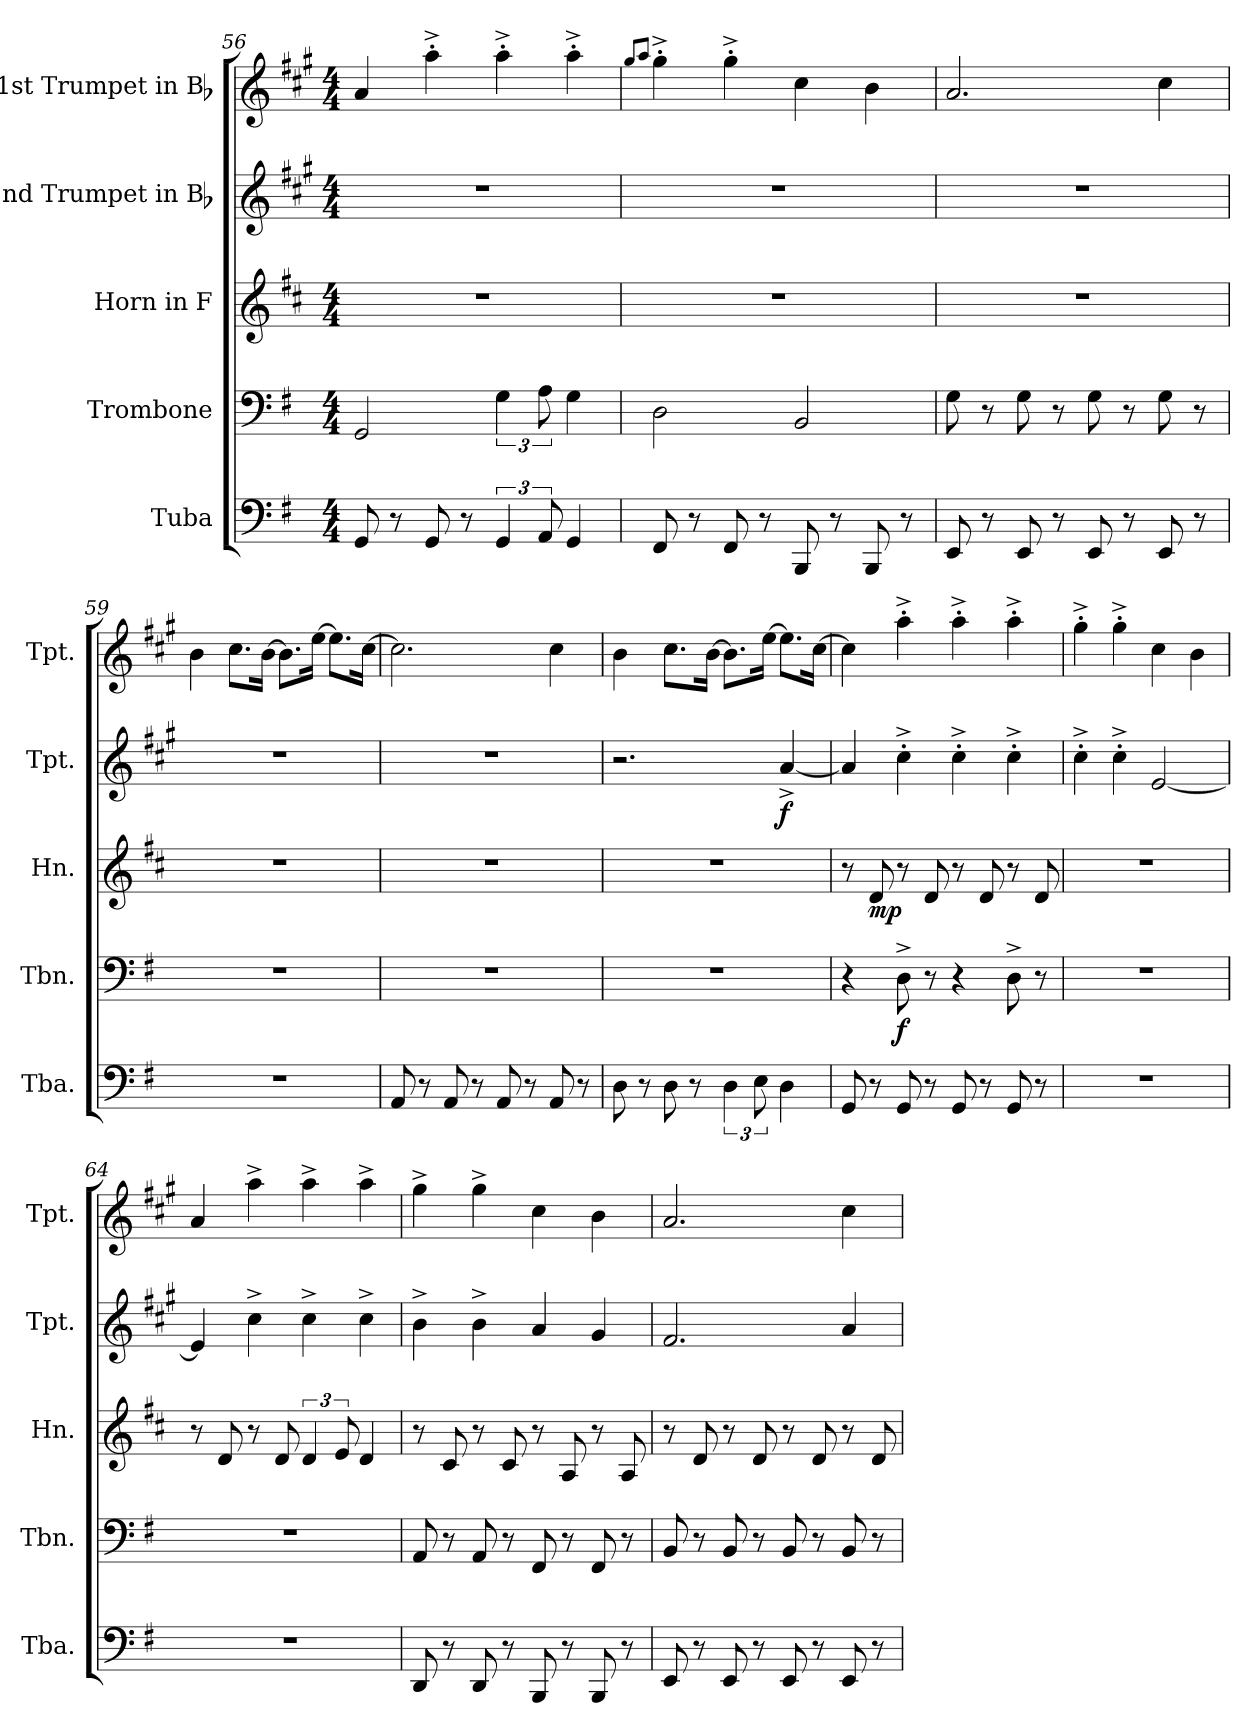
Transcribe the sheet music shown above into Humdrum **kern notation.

**kern	**kern	**dynam	**kern	**dynam	**kern	**dynam	**kern
*part5	*part4	*part4	*part3	*part3	*part2	*part2	*part1
*staff5	*staff4	*staff4	*staff3	*staff3	*staff2	*staff2	*staff1
*I"Tuba	*I"Trombone	*	*I"Horn in F	*	*I"2nd Trumpet in Bb	*	*I"1st Trumpet in Bb
*I'Tba.	*I'Tbn.	*	*I'Hn.	*	*I'Tpt.	*	*I'Tpt.
*clefF4	*clefF4	*	*clefG2	*	*clefG2	*	*clefG2
*	*	*	*ITrd4c7	*	*ITrd1c2	*	*ITrd1c2
*k[f#]	*k[f#]	*	*k[f#]	*	*k[f#]	*	*k[f#]
*G:	*G:	*	*G:	*	*G:	*	*G:
*M4/4	*M4/4	*	*M4/4	*	*M4/4	*	*M4/4
=56	=56	=56	=56	=56	=56	=56	=56
8GG/	2GG/	.	1r	.	1r	.	4g/
8r	.	.	.	.	.	.	.
8GG/	.	.	.	.	.	.	4gg'^\
8r	.	.	.	.	.	.	.
6GG/	6G\	.	.	.	.	.	4gg'^\
12AA/	12A\	.	.	.	.	.	.
4GG/	4G\	.	.	.	.	.	4gg'^\
=57	=57	=57	=57	=57	=57	=57	=57
.	.	.	.	.	.	.	8qff#/L
.	.	.	.	.	.	.	8qgg/J
8FF#/	2D\	.	1r	.	1r	.	4ff#'^\
8r	.	.	.	.	.	.	.
8FF#/	.	.	.	.	.	.	4ff#'^\
8r	.	.	.	.	.	.	.
8BBB/	2BB/	.	.	.	.	.	4b\
8r	.	.	.	.	.	.	.
8BBB/	.	.	.	.	.	.	4a\
8r	.	.	.	.	.	.	.
=58	=58	=58	=58	=58	=58	=58	=58
8EE/	8G\	.	1r	.	1r	.	2.g/
8r	8r	.	.	.	.	.	.
8EE/	8G\	.	.	.	.	.	.
8r	8r	.	.	.	.	.	.
8EE/	8G\	.	.	.	.	.	.
8r	8r	.	.	.	.	.	.
8EE/	8G\	.	.	.	.	.	4b\
8r	8r	.	.	.	.	.	.
!!LO:LB:g=z
=59	=59	=59	=59	=59	=59	=59	=59
1r	1r	.	1r	.	1r	.	4a\
.	.	.	.	.	.	.	8.b\L
.	.	.	.	.	.	.	[16a\Jk
.	.	.	.	.	.	.	8.a\L]
.	.	.	.	.	.	.	[16dd\Jk
.	.	.	.	.	.	.	8.dd\L]
.	.	.	.	.	.	.	[16b\Jk
=60	=60	=60	=60	=60	=60	=60	=60
8AA/	1r	.	1r	.	1r	.	2.b\]
8r	.	.	.	.	.	.	.
8AA/	.	.	.	.	.	.	.
8r	.	.	.	.	.	.	.
8AA/	.	.	.	.	.	.	.
8r	.	.	.	.	.	.	.
8AA/	.	.	.	.	.	.	4b\
8r	.	.	.	.	.	.	.
=61	=61	=61	=61	=61	=61	=61	=61
8D\	1r	.	1r	.	2.r	.	4a\
8r	.	.	.	.	.	.	.
8D\	.	.	.	.	.	.	8.b\L
8r	.	.	.	.	.	.	.
.	.	.	.	.	.	.	[16a\Jk
6D\	.	.	.	.	.	.	8.a\L]
12E\	.	.	.	.	.	.	.
.	.	.	.	.	.	.	[16dd\Jk
!	!	!	!	!	!	!LO:DY:b	!
4D\	.	.	.	.	[4g^/	f	8.dd\L]
.	.	.	.	.	.	.	[16b\Jk
=62	=62	=62	=62	=62	=62	=62	=62
8GG/	4r	.	8r	.	4g/]	.	4b\]
!	!	!	!	!LO:DY:b	!	!	!
8r	.	.	8G/	mp	.	.	.
!	!	!LO:DY:b	!	!	!	!	!
8GG/	8D^\	f	8r	.	4b'^\	.	4gg'^\
8r	8r	.	8G/	.	.	.	.
8GG/	4r	.	8r	.	4b'^\	.	4gg'^\
8r	.	.	8G/	.	.	.	.
8GG/	8D^\	.	8r	.	4b'^\	.	4gg'^\
8r	8r	.	8G/	.	.	.	.
=63	=63	=63	=63	=63	=63	=63	=63
1r	1r	.	1r	.	4b'^\	.	4ff#'^\
.	.	.	.	.	4b'^\	.	4ff#'^\
.	.	.	.	.	[2d/	.	4b\
.	.	.	.	.	.	.	4a\
=64	=64	=64	=64	=64	=64	=64	=64
1r	1r	.	8r	.	4d/]	.	4g/
.	.	.	8G/	.	.	.	.
.	.	.	8r	.	4b^\	.	4gg^\
.	.	.	8G/	.	.	.	.
.	.	.	6G/	.	4b^\	.	4gg^\
.	.	.	12A/	.	.	.	.
.	.	.	4G/	.	4b^\	.	4gg^\
=65	=65	=65	=65	=65	=65	=65	=65
8DD/	8AA/	.	8r	.	4a^\	.	4ff#^\
8r	8r	.	8F#/	.	.	.	.
8DD/	8AA/	.	8r	.	4a^\	.	4ff#^\
8r	8r	.	8F#/	.	.	.	.
8BBB/	8FF#/	.	8r	.	4g/	.	4b\
8r	8r	.	8D/	.	.	.	.
8BBB/	8FF#/	.	8r	.	4f#/	.	4a\
8r	8r	.	8D/	.	.	.	.
!!LO:PB:g=z
=66	=66	=66	=66	=66	=66	=66	=66
8EE/	8BB/	.	8r	.	2.e/	.	2.g/
8r	8r	.	8G/	.	.	.	.
8EE/	8BB/	.	8r	.	.	.	.
8r	8r	.	8G/	.	.	.	.
8EE/	8BB/	.	8r	.	.	.	.
8r	8r	.	8G/	.	.	.	.
8EE/	8BB/	.	8r	.	4g/	.	4b\
8r	8r	.	8G/	.	.	.	.
=	=	=	=	=	=	=	=
*-	*-	*-	*-	*-	*-	*-	*-
